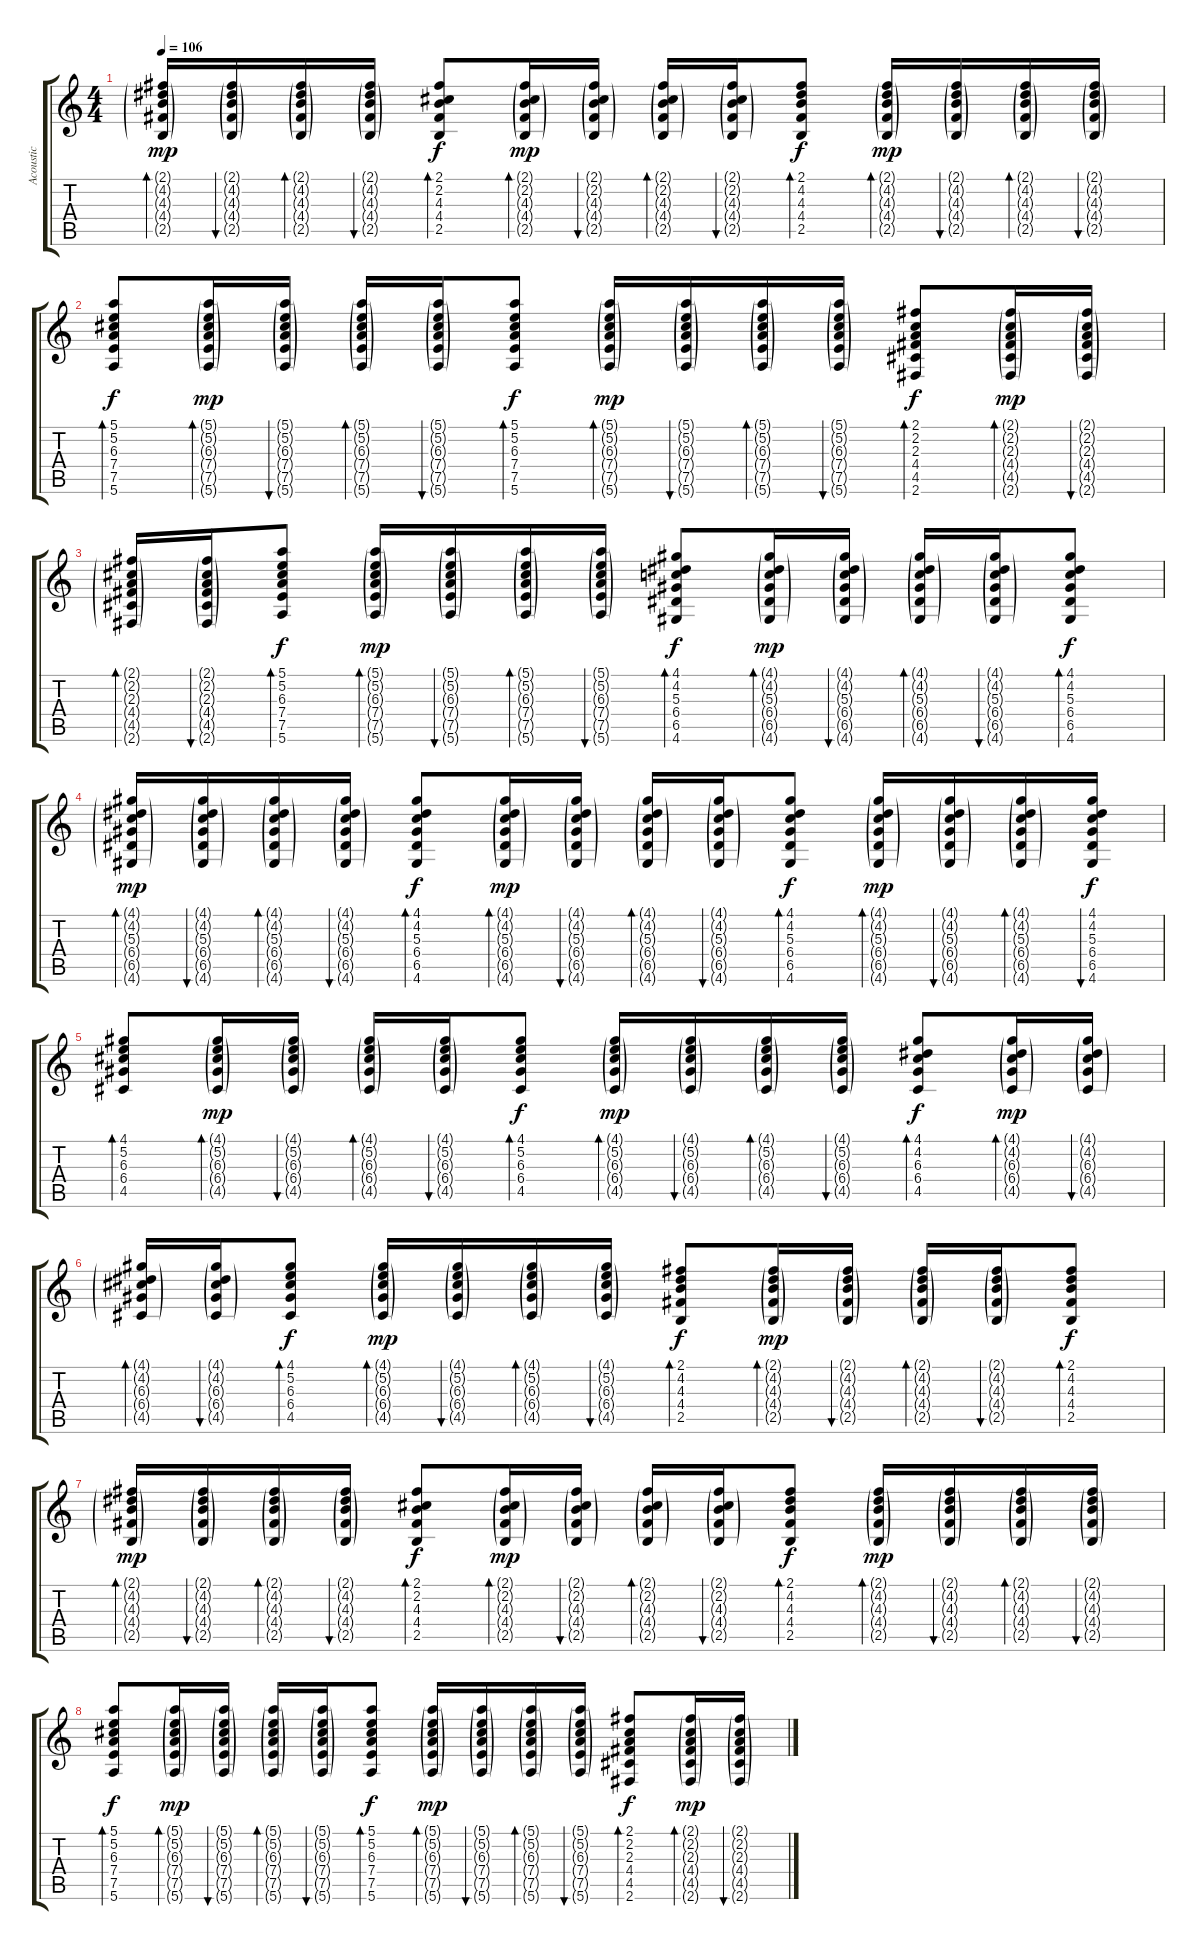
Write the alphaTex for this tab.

\track ("Acoustic" "Acoustic") {instrument acousticguitarsteel}
\staff {score tabs}
\tuning (E4 B3 G3 D3 A2 E2) {hide}
\ts (4 4)
\tempo 106
\clef g2
\ks c
(2.1{g} 4.2{g} 4.3{g} 4.4{g} 2.5{g}).16{bd 60 dy mp} (2.1{g} 4.2{g} 4.3{g} 4.4{g} 2.5{g}).16{bu 60} (2.1{g} 4.2{g} 4.3{g} 4.4{g} 2.5{g}).16{bd 60} (2.1{g} 4.2{g} 4.3{g} 4.4{g} 2.5{g}).16{bu 60} (2.1 2.2 4.3 4.4 2.5).8{bd 60 dy f} (2.1{g} 2.2{g} 4.3{g} 4.4{g} 2.5{g}).16{bd 60 dy mp} (2.1{g} 2.2{g} 4.3{g} 4.4{g} 2.5{g}).16{bu 60} (2.1{g} 2.2{g} 4.3{g} 4.4{g} 2.5{g}).16{bd 60} (2.1{g} 2.2{g} 4.3{g} 4.4{g} 2.5{g}).16{bu 60} (2.1 4.2 4.3 4.4 2.5).8{bd 60 dy f} (2.1{g} 4.2{g} 4.3{g} 4.4{g} 2.5{g}).16{bd 60 dy mp} (2.1{g} 4.2{g} 4.3{g} 4.4{g} 2.5{g}).16{bu 60} (2.1{g} 4.2{g} 4.3{g} 4.4{g} 2.5{g}).16{bd 60} (2.1{g} 4.2{g} 4.3{g} 4.4{g} 2.5{g}).16{bu 60} |
(5.1 5.2 6.3 7.4 7.5 5.6).8{bd 60 dy f} (5.1{g} 5.2{g} 6.3{g} 7.4{g} 7.5{g} 5.6{g}).16{bd 60 dy mp} (5.1{g} 5.2{g} 6.3{g} 7.4{g} 7.5{g} 5.6{g}).16{bu 60} (5.1{g} 5.2{g} 6.3{g} 7.4{g} 7.5{g} 5.6{g}).16{bd 60} (5.1{g} 5.2{g} 6.3{g} 7.4{g} 7.5{g} 5.6{g}).16{bu 60} (5.1 5.2 6.3 7.4 7.5 5.6).8{bd 60 dy f} (5.1{g} 5.2{g} 6.3{g} 7.4{g} 7.5{g} 5.6{g}).16{bd 60 dy mp} (5.1{g} 5.2{g} 6.3{g} 7.4{g} 7.5{g} 5.6{g}).16{bu 60} (5.1{g} 5.2{g} 6.3{g} 7.4{g} 7.5{g} 5.6{g}).16{bd 60} (5.1{g} 5.2{g} 6.3{g} 7.4{g} 7.5{g} 5.6{g}).16{bu 60} (2.1 2.2 2.3 4.4 4.5 2.6).8{bd 60 dy f} (2.1{g} 2.2{g} 2.3{g} 4.4{g} 4.5{g} 2.6{g}).16{bd 60 dy mp} (2.1{g} 2.2{g} 2.3{g} 4.4{g} 4.5{g} 2.6{g}).16{bu 60} |
(2.1{g} 2.2{g} 2.3{g} 4.4{g} 4.5{g} 2.6{g}).16{bd 60} (2.1{g} 2.2{g} 2.3{g} 4.4{g} 4.5{g} 2.6{g}).16{bu 60} (5.1 5.2 6.3 7.4 7.5 5.6).8{bd 60 dy f} (5.1{g} 5.2{g} 6.3{g} 7.4{g} 7.5{g} 5.6{g}).16{bd 60 dy mp} (5.1{g} 5.2{g} 6.3{g} 7.4{g} 7.5{g} 5.6{g}).16{bu 60} (5.1{g} 5.2{g} 6.3{g} 7.4{g} 7.5{g} 5.6{g}).16{bd 60} (5.1{g} 5.2{g} 6.3{g} 7.4{g} 7.5{g} 5.6{g}).16{bu 60} (4.1 4.2 5.3 6.4 6.5 4.6).8{bd 60 dy f} (4.1{g} 4.2{g} 5.3{g} 6.4{g} 6.5{g} 4.6{g}).16{bd 60 dy mp} (4.1{g} 4.2{g} 5.3{g} 6.4{g} 6.5{g} 4.6{g}).16{bu 60} (4.1{g} 4.2{g} 5.3{g} 6.4{g} 6.5{g} 4.6{g}).16{bd 60} (4.1{g} 4.2{g} 5.3{g} 6.4{g} 6.5{g} 4.6{g}).16{bu 60} (4.1 4.2 5.3 6.4 6.5 4.6).8{bd 60 dy f} |
(4.1{g} 4.2{g} 5.3{g} 6.4{g} 6.5{g} 4.6{g}).16{bd 60 dy mp} (4.1{g} 4.2{g} 5.3{g} 6.4{g} 6.5{g} 4.6{g}).16{bu 60} (4.1{g} 4.2{g} 5.3{g} 6.4{g} 6.5{g} 4.6{g}).16{bd 60} (4.1{g} 4.2{g} 5.3{g} 6.4{g} 6.5{g} 4.6{g}).16{bu 60} (4.1 4.2 5.3 6.4 6.5 4.6).8{bd 60 dy f} (4.1{g} 4.2{g} 5.3{g} 6.4{g} 6.5{g} 4.6{g}).16{bd 60 dy mp} (4.1{g} 4.2{g} 5.3{g} 6.4{g} 6.5{g} 4.6{g}).16{bu 60} (4.1{g} 4.2{g} 5.3{g} 6.4{g} 6.5{g} 4.6{g}).16{bd 60} (4.1{g} 4.2{g} 5.3{g} 6.4{g} 6.5{g} 4.6{g}).16{bu 60} (4.1 4.2 5.3 6.4 6.5 4.6).8{bd 60 dy f} (4.1{g} 4.2{g} 5.3{g} 6.4{g} 6.5{g} 4.6{g}).16{bd 60 dy mp} (4.1{g} 4.2{g} 5.3{g} 6.4{g} 6.5{g} 4.6{g}).16{bu 60} (4.1{g} 4.2{g} 5.3{g} 6.4{g} 6.5{g} 4.6{g}).16{bd 60} (4.1 4.2 5.3 6.4 6.5 4.6).16{bu 60 dy f} |
(4.1 5.2 6.3 6.4 4.5).8{bd 60} (4.1{g} 5.2{g} 6.3{g} 6.4{g} 4.5{g}).16{bd 60 dy mp} (4.1{g} 5.2{g} 6.3{g} 6.4{g} 4.5{g}).16{bu 60} (4.1{g} 5.2{g} 6.3{g} 6.4{g} 4.5{g}).16{bd 60} (4.1{g} 5.2{g} 6.3{g} 6.4{g} 4.5{g}).16{bu 60} (4.1 5.2 6.3 6.4 4.5).8{bd 60 dy f} (4.1{g} 5.2{g} 6.3{g} 6.4{g} 4.5{g}).16{bd 60 dy mp} (4.1{g} 5.2{g} 6.3{g} 6.4{g} 4.5{g}).16{bu 60} (4.1{g} 5.2{g} 6.3{g} 6.4{g} 4.5{g}).16{bd 60} (4.1{g} 5.2{g} 6.3{g} 6.4{g} 4.5{g}).16{bu 60} (4.1 4.2 6.3 6.4 4.5).8{bd 60 dy f} (4.1{g} 4.2{g} 6.3{g} 6.4{g} 4.5{g}).16{bd 60 dy mp} (4.1{g} 4.2{g} 6.3{g} 6.4{g} 4.5{g}).16{bu 60} |
(4.1{g} 4.2{g} 6.3{g} 6.4{g} 4.5{g}).16{bd 60} (4.1{g} 4.2{g} 6.3{g} 6.4{g} 4.5{g}).16{bu 60} (4.1 5.2 6.3 6.4 4.5).8{bd 60 dy f} (4.1{g} 5.2{g} 6.3{g} 6.4{g} 4.5{g}).16{bd 60 dy mp} (4.1{g} 5.2{g} 6.3{g} 6.4{g} 4.5{g}).16{bu 60} (4.1{g} 5.2{g} 6.3{g} 6.4{g} 4.5{g}).16{bd 60} (4.1{g} 5.2{g} 6.3{g} 6.4{g} 4.5{g}).16{bu 60} (2.1 4.2 4.3 4.4 2.5).8{bd 60 dy f} (2.1{g} 4.2{g} 4.3{g} 4.4{g} 2.5{g}).16{bd 60 dy mp} (2.1{g} 4.2{g} 4.3{g} 4.4{g} 2.5{g}).16{bu 60} (2.1{g} 4.2{g} 4.3{g} 4.4{g} 2.5{g}).16{bd 60} (2.1{g} 4.2{g} 4.3{g} 4.4{g} 2.5{g}).16{bu 60} (2.1 4.2 4.3 4.4 2.5).8{bd 60 dy f} |
(2.1{g} 4.2{g} 4.3{g} 4.4{g} 2.5{g}).16{bd 60 dy mp} (2.1{g} 4.2{g} 4.3{g} 4.4{g} 2.5{g}).16{bu 60} (2.1{g} 4.2{g} 4.3{g} 4.4{g} 2.5{g}).16{bd 60} (2.1{g} 4.2{g} 4.3{g} 4.4{g} 2.5{g}).16{bu 60} (2.1 2.2 4.3 4.4 2.5).8{bd 60 dy f} (2.1{g} 2.2{g} 4.3{g} 4.4{g} 2.5{g}).16{bd 60 dy mp} (2.1{g} 2.2{g} 4.3{g} 4.4{g} 2.5{g}).16{bu 60} (2.1{g} 2.2{g} 4.3{g} 4.4{g} 2.5{g}).16{bd 60} (2.1{g} 2.2{g} 4.3{g} 4.4{g} 2.5{g}).16{bu 60} (2.1 4.2 4.3 4.4 2.5).8{bd 60 dy f} (2.1{g} 4.2{g} 4.3{g} 4.4{g} 2.5{g}).16{bd 60 dy mp} (2.1{g} 4.2{g} 4.3{g} 4.4{g} 2.5{g}).16{bu 60} (2.1{g} 4.2{g} 4.3{g} 4.4{g} 2.5{g}).16{bd 60} (2.1{g} 4.2{g} 4.3{g} 4.4{g} 2.5{g}).16{bu 60} |
(5.1 5.2 6.3 7.4 7.5 5.6).8{bd 60 dy f} (5.1{g} 5.2{g} 6.3{g} 7.4{g} 7.5{g} 5.6{g}).16{bd 60 dy mp} (5.1{g} 5.2{g} 6.3{g} 7.4{g} 7.5{g} 5.6{g}).16{bu 60} (5.1{g} 5.2{g} 6.3{g} 7.4{g} 7.5{g} 5.6{g}).16{bd 60} (5.1{g} 5.2{g} 6.3{g} 7.4{g} 7.5{g} 5.6{g}).16{bu 60} (5.1 5.2 6.3 7.4 7.5 5.6).8{bd 60 dy f} (5.1{g} 5.2{g} 6.3{g} 7.4{g} 7.5{g} 5.6{g}).16{bd 60 dy mp} (5.1{g} 5.2{g} 6.3{g} 7.4{g} 7.5{g} 5.6{g}).16{bu 60} (5.1{g} 5.2{g} 6.3{g} 7.4{g} 7.5{g} 5.6{g}).16{bd 60} (5.1{g} 5.2{g} 6.3{g} 7.4{g} 7.5{g} 5.6{g}).16{bu 60} (2.1 2.2 2.3 4.4 4.5 2.6).8{bd 60 dy f} (2.1{g} 2.2{g} 2.3{g} 4.4{g} 4.5{g} 2.6{g}).16{bd 60 dy mp} (2.1{g} 2.2{g} 2.3{g} 4.4{g} 4.5{g} 2.6{g}).16{bu 60}
